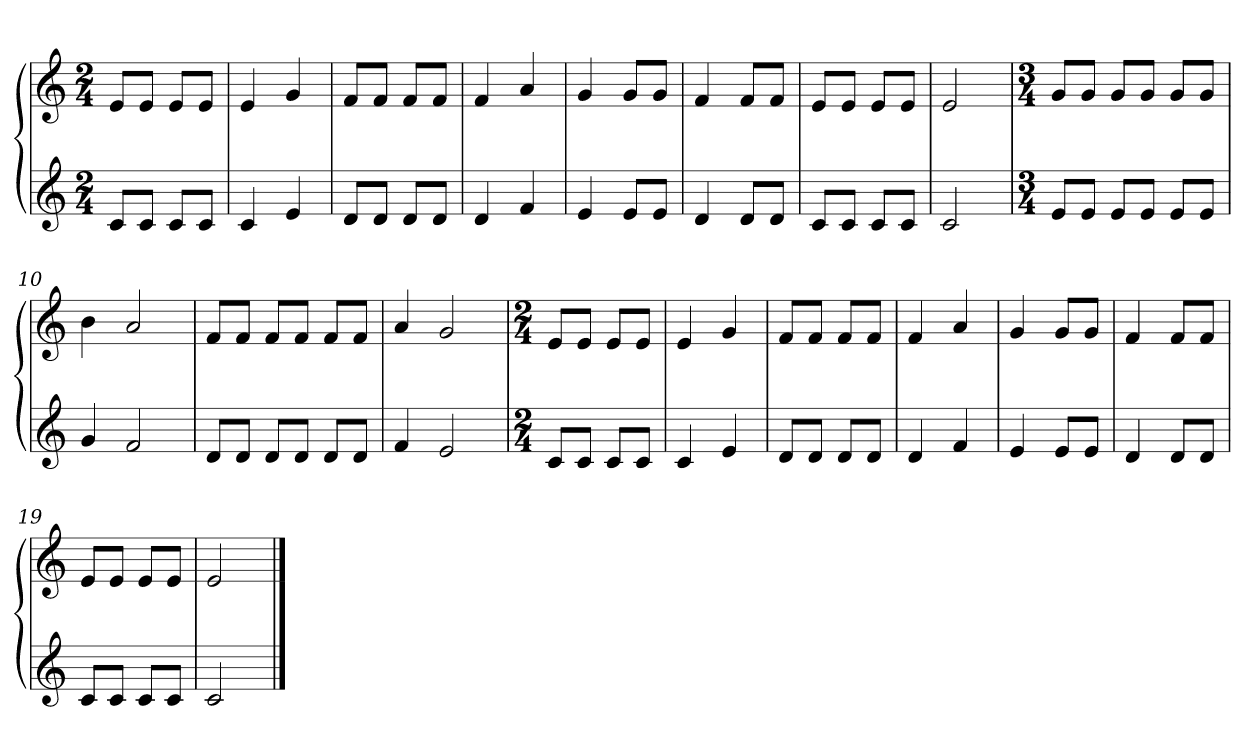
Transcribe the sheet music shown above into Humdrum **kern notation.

**kern	**kern
*part2	*part1
*staff2	*staff1
!!LO:PB:g=z
*clefG2	*clefG2
*k[]	*k[]
*C:	*C:
*M2/4	*M2/4
=1	=1
8ci/L	8ei/L
8ci/J	8ei/J
8ci/L	8ei/L
8ci/J	8ei/J
=2	=2
4ci/	4ei/
4ei/	4gi/
=3	=3
8di/L	8fi/L
8di/J	8fi/J
8di/L	8fi/L
8di/J	8fi/J
=4	=4
4di/	4fi/
4fi/	4ai/
=5	=5
4ei/	4gi/
8ei/L	8gi/L
8ei/J	8gi/J
=6	=6
4di/	4fi/
8di/L	8fi/L
8di/J	8fi/J
=7	=7
8ci/L	8ei/L
8ci/J	8ei/J
8ci/L	8ei/L
8ci/J	8ei/J
=8	=8
2ci/	2ei/
!!LO:LB:g=z
=9	=9
*M3/4	*M3/4
8ei/L	8gi/L
8ei/J	8gi/J
8ei/L	8gi/L
8ei/J	8gi/J
8ei/L	8gi/L
8ei/J	8gi/J
=10	=10
4gi/	4bi\
2fi/	2ai/
=11	=11
8di/L	8fi/L
8di/J	8fi/J
8di/L	8fi/L
8di/J	8fi/J
8di/L	8fi/L
8di/J	8fi/J
=12	=12
4fi/	4ai/
2ei/	2gi/
!!LO:LB:g=z
=13	=13
*M2/4	*M2/4
8ci/L	8ei/L
8ci/J	8ei/J
8ci/L	8ei/L
8ci/J	8ei/J
=14	=14
4ci/	4ei/
4ei/	4gi/
=15	=15
8di/L	8fi/L
8di/J	8fi/J
8di/L	8fi/L
8di/J	8fi/J
=16	=16
4di/	4fi/
4fi/	4ai/
=17	=17
4ei/	4gi/
8ei/L	8gi/L
8ei/J	8gi/J
=18	=18
4di/	4fi/
8di/L	8fi/L
8di/J	8fi/J
=19	=19
8ci/L	8ei/L
8ci/J	8ei/J
8ci/L	8ei/L
8ci/J	8ei/J
=20	=20
2ci/	2ei/
==	==
*-	*-
